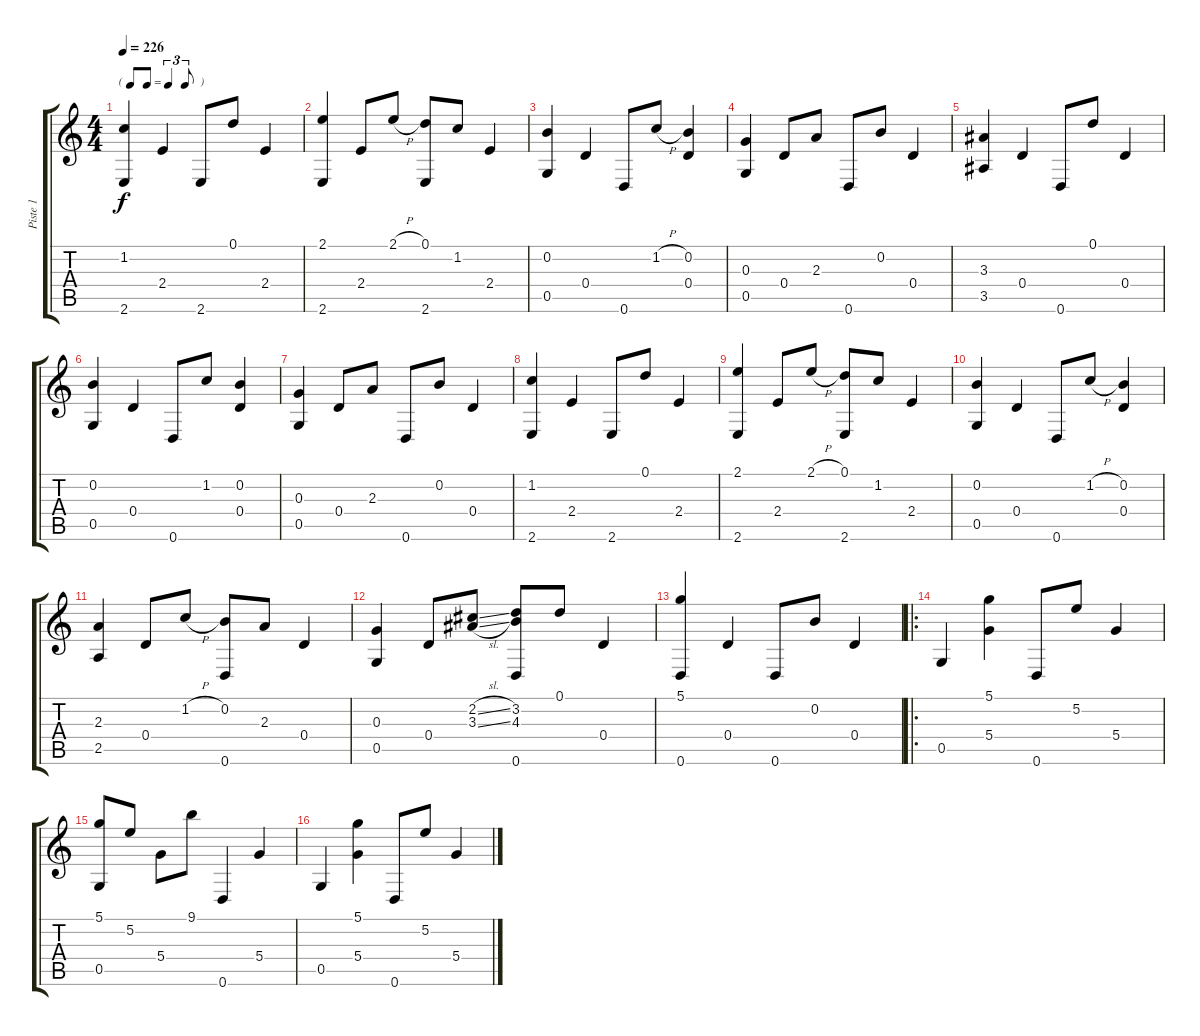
\track ("Piste 1" "Piste 1") {instrument acousticguitarnylon}
\staff {score tabs}
\tuning (D4 B3 G3 D3 G2 D2) {hide}
\ts (4 4)
\tf triplet8th
\tempo 226
\clef g2
\ks c
(1.2 2.6).4{dy f} 2.4.4 2.6.8 0.1.8 2.4.4 |
(2.1 2.6).4 2.4.8 2.1{h}.8 (0.1 2.6).8 1.2.8 2.4.4 |
(0.2 0.5).4 0.4.4 0.6.8 1.2{h}.8 (0.2 0.4).4 |
(0.3 0.5).4 0.4.8 2.3.8 0.6.8 0.2.8 0.4.4 |
(3.3 3.5).4 0.4.4 0.6.8 0.1.8 0.4.4 |
(0.2 0.5).4 0.4.4 0.6.8 1.2.8 (0.2 0.4).4 |
(0.3 0.5).4 0.4.8 2.3.8 0.6.8 0.2.8 0.4.4 |
(1.2 2.6).4 2.4.4 2.6.8 0.1.8 2.4.4 |
(2.1 2.6).4 2.4.8 2.1{h}.8 (0.1 2.6).8 1.2.8 2.4.4 |
(0.2 0.5).4 0.4.4 0.6.8 1.2{h}.8 (0.2 0.4).4 |
(2.3 2.5).4 0.4.8 1.2{h}.8 (0.2 0.6).8 2.3.8 0.4.4 |
(0.3 0.5).4 0.4.8 (2.2{sl} 3.3{sl}).8 (3.2 4.3 0.6).8 0.1.8 0.4.4 |
(5.1 0.6).4 0.4.4 0.6.8 0.2.8 0.4.4 |
\ro
0.5.4 (5.1 5.4).4 0.6.8 5.2.8 5.4.4 |
(5.1 0.5).8 5.2.8 5.4.8 9.1.8 0.6.4 5.4.4 |
0.5.4 (5.1 5.4).4 0.6.8 5.2.8 5.4.4
